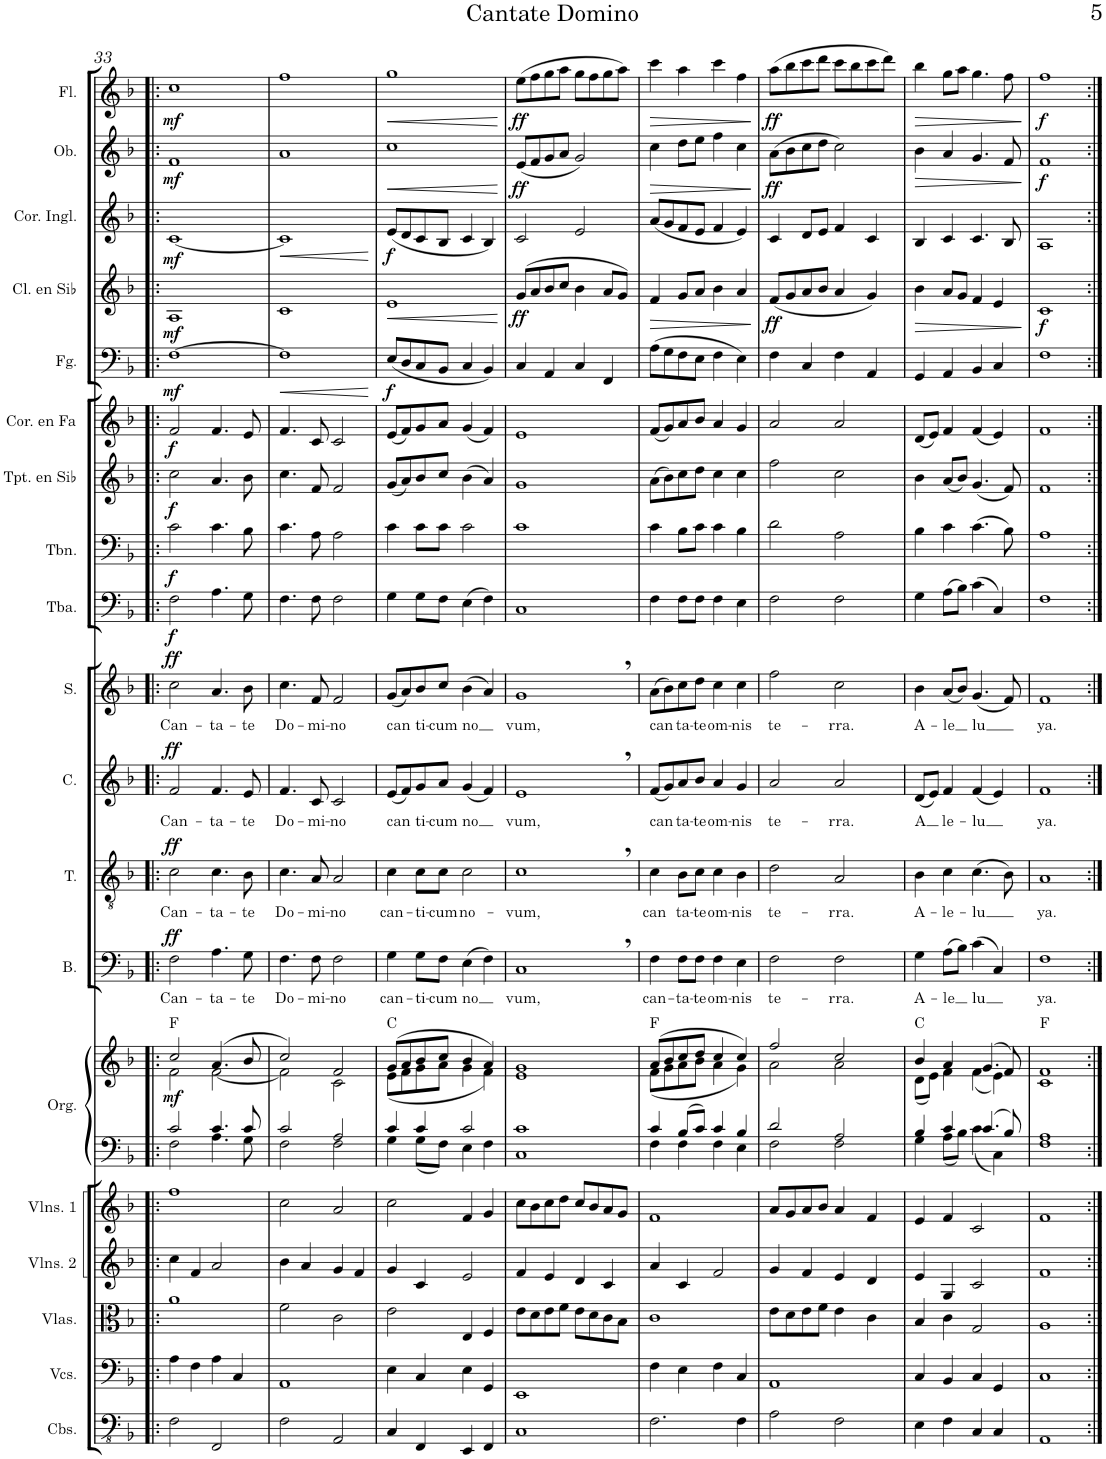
**kern	**kern	**kern	**kern	**kern	**kern	**kern	**dynam	**harte	**kern	**text	**dynam	**kern	**text	**dynam	**kern	**text	**dynam	**kern	**text	**dynam	**kern	**dynam	**kern	**dynam	**kern	**dynam	**kern	**dynam	**kern	**dynam	**kern	**dynam	**kern	**dynam	**kern	**dynam	**kern	**dynam
*part19	*part18	*part17	*part16	*part15	*part14	*part14	*part14	*part14	*part13	*part13	*part13	*part12	*part12	*part12	*part11	*part11	*part11	*part10	*part10	*part10	*part9	*part9	*part8	*part8	*part7	*part7	*part6	*part6	*part5	*part5	*part4	*part4	*part3	*part3	*part2	*part2	*part1	*part1
*staff20	*staff19	*staff18	*staff17	*staff16	*staff15	*staff14	*staff14/15	*	*staff13	*staff13	*staff13	*staff12	*staff12	*staff12	*staff11	*staff11	*staff11	*staff10	*staff10	*staff10	*staff9	*staff9	*staff8	*staff8	*staff7	*staff7	*staff6	*staff6	*staff5	*staff5	*staff4	*staff4	*staff3	*staff3	*staff2	*staff2	*staff1	*staff1
*I"Contrabajos	*I"Violonchelos	*I"Violas	*I"Violines 2	*I"Violines 1	*I"Órgano	*	*	*	*I"Bajo	*	*	*I"Tenor	*	*	*I"Contralto	*	*	*I"Soprano	*	*	*I"Tuba	*	*I"Trombón	*	*I"Trompeta en Sib	*	*I"Trompa en Fa	*	*I"Fagot	*	*I"Clarinete en Sib	*	*I"Corno inglés	*	*I"Oboe	*	*I"Flauta	*
*I'Cbs.	*I'Vcs.	*I'Vlas.	*I'Vlns. 2	*I'Vlns. 1	*	*	*	*	*I'B.	*	*	*I'T.	*	*	*I'C.	*	*	*I'S.	*	*	*I'Tba.	*	*I'Tbn.	*	*I'Tpt. en Sib	*	*	*	*I'Fg.	*	*I'Cl. en Sib	*	*I'Cor. Ingl.	*	*I'Ob.	*	*I'Fl.	*
!!LO:PB:g=z
*clefFv4	*clefF4	*clefC3	*clefG2	*clefG2	*clefF4	*clefG2	*	*	*clefF4	*	*	*clefGv2	*	*	*clefG2	*	*	*clefG2	*	*	*clefF4	*	*clefF4	*	*clefG2	*	*clefG2	*	*clefF4	*	*clefG2	*	*clefG2	*	*clefG2	*	*clefG2	*
*	*	*	*	*	*	*	*	*	*	*	*	*	*	*	*	*	*	*	*	*	*	*	*	*	*Trd1c2	*	*Trd4c7	*	*	*	*Trd1c2	*	*Trd4c7	*	*	*	*	*
*k[b-]	*k[b-]	*k[b-]	*k[b-]	*k[b-]	*k[b-]	*k[b-]	*	*	*k[b-]	*	*	*k[b-]	*	*	*k[b-]	*	*	*k[b-]	*	*	*k[b-]	*	*k[b-]	*	*k[b-]	*	*k[b-]	*	*k[b-]	*	*k[b-]	*	*k[b-]	*	*k[b-]	*	*k[b-]	*
*M4/4	*M4/4	*M4/4	*M4/4	*M4/4	*M4/4	*M4/4	*	*	*M4/4	*	*	*M4/4	*	*	*M4/4	*	*	*M4/4	*	*	*M4/4	*	*M4/4	*	*M4/4	*	*M4/4	*	*M4/4	*	*M4/4	*	*M4/4	*	*M4/4	*	*M4/4	*
*met(c)	*met(c)	*met(c)	*met(c)	*met(c)	*met(c)	*met(c)	*	*	*met(c)	*	*	*met(c)	*	*	*met(c)	*	*	*met(c)	*	*	*met(c)	*	*met(c)	*	*met(c)	*	*met(c)	*	*met(c)	*	*met(c)	*	*met(c)	*	*met(c)	*	*met(c)	*
=33!|:	=33!|:	=33!|:	=33!|:	=33!|:	=33!|:	=33!|:	=33!|:	=33!|:	=33!|:	=33!|:	=33!|:	=33!|:	=33!|:	=33!|:	=33!|:	=33!|:	=33!|:	=33!|:	=33!|:	=33!|:	=33!|:	=33!|:	=33!|:	=33!|:	=33!|:	=33!|:	=33!|:	=33!|:	=33!|:	=33!|:	=33!|:	=33!|:	=33!|:	=33!|:	=33!|:	=33!|:	=33!|:	=33!|:
*	*	*	*	*	*^	*^	*	*	*	*	*	*	*	*	*	*	*	*	*	*	*	*	*	*	*	*	*	*	*	*	*	*	*	*	*	*	*	*
!	!	!	!	!	!	!	!	!	!LO:DY:b	!	!	!LO:LY:b	!LO:DY:a	!	!LO:LY:b	!LO:DY:a	!	!LO:LY:b	!LO:DY:a	!	!LO:LY:b	!LO:DY:a	!	!LO:DY:b	!	!LO:DY:b	!	!LO:DY:b	!	!LO:DY:b	!	!LO:DY:b	!	!LO:DY:b	!	!LO:DY:b	!	!LO:DY:b	!	!LO:DY:b
2FF\	4A\	1a	4cc\	1ff	2c/	2F\	2cc/	2f\	mf	F:maj	2F\	Can-	ff	2c\	Can-	ff	2f/	Can-	ff	2cc\	Can-	ff	2F\	f	2c\	f	2cc\	f	2f/	f	[1F	mf	1A	mf	[1c	mf	1f	mf	1cc	mf
.	4F\	.	4f/	.	.	.	.	.	.	.	.	.	.	.	.	.	.	.	.	.	.	.	.	.	.	.	.	.	.	.	.	.	.	.	.	.	.	.	.	.
!	!	!	!	!	!	!	!	!	!	!	!	!LO:LY:b	!	!	!LO:LY:b	!	!	!LO:LY:b	!	!	!LO:LY:b	!	!	!	!	!	!	!	!	!	!	!	!	!	!	!	!	!	!	!
2FFF/	4A\	.	2a/	.	4.c/	4.A\	(4.a/	[2f\	.	.	4.A\	-ta-	.	4.c\	-ta-	.	4.f/	-ta-	.	4.a/	-ta-	.	4.A\	.	4.c\	.	4.a/	.	4.f/	.	.	.	.	.	.	.	.	.	.	.
.	4C/	.	.	.	.	.	.	.	.	.	.	.	.	.	.	.	.	.	.	.	.	.	.	.	.	.	.	.	.	.	.	.	.	.	.	.	.	.	.	.
!	!	!	!	!	!	!	!	!	!	!	!	!LO:LY:b	!	!	!LO:LY:b	!	!	!LO:LY:b	!	!	!LO:LY:b	!	!	!	!	!	!	!	!	!	!	!	!	!	!	!	!	!	!	!
.	.	.	.	.	8c/	8G\	8b-/	.	.	.	8G\	-te	.	8B-\	-te	.	8e/	-te	.	8b-\	-te	.	8G\	.	8B-\	.	8b-\	.	8e/	.	.	.	.	.	.	.	.	.	.	.
=34	=34	=34	=34	=34	=34	=34	=34	=34	=34	=34	=34	=34	=34	=34	=34	=34	=34	=34	=34	=34	=34	=34	=34	=34	=34	=34	=34	=34	=34	=34	=34	=34	=34	=34	=34	=34	=34	=34	=34	=34
!	!	!	!	!	!	!	!	!	!	!	!	!LO:LY:b	!	!	!LO:LY:b	!	!	!LO:LY:b	!	!	!LO:LY:b	!	!	!	!	!	!	!	!	!	!	!LO:HP:b	!	!	!	!LO:HP:b	!	!	!	!
2FF\	1AA	2f\	4b-\	2cc\	2c/	2F\	2cc/)	2f\]	.	.	4.F\	Do-	.	4.c\	Do-	.	4.f/	Do-	.	4.cc\	Do-	.	4.F\	.	4.c\	.	4.cc\	.	4.f/	.	1F]	<	1c	.	1c]	<	1a	.	1ff	.
.	.	.	4a/	.	.	.	.	.	.	.	.	.	.	.	.	.	.	.	.	.	.	.	.	.	.	.	.	.	.	.	.	.	.	.	.	.	.	.	.	.
!	!	!	!	!	!	!	!	!	!	!	!	!LO:LY:b	!	!	!LO:LY:b	!	!	!LO:LY:b	!	!	!LO:LY:b	!	!	!	!	!	!	!	!	!	!	!	!	!	!	!	!	!	!	!
.	.	.	.	.	.	.	.	.	.	.	8F\	-mi-	.	8A/	-mi-	.	8c/	-mi-	.	8f/	-mi-	.	8F\	.	8A\	.	8f/	.	8c/	.	.	.	.	.	.	.	.	.	.	.
!	!	!	!	!	!	!	!	!	!	!	!	!LO:LY:b	!	!	!LO:LY:b	!	!	!LO:LY:b	!	!	!LO:LY:b	!	!	!	!	!	!	!	!	!	!	!	!	!	!	!	!	!	!	!
2AAA/	.	2c\	4g/	2a/	2A/	2F\	2f/	2c\	.	.	2F\	-no	.	2A/	-no	.	2c/	-no	.	2f/	-no	.	2F\	.	2A\	.	2f/	.	2c/	.	.	.	.	.	.	.	.	.	.	.
.	.	.	4f/	.	.	.	.	.	.	.	.	.	.	.	.	.	.	.	.	.	.	.	.	.	.	.	.	.	.	.	.	.	.	.	.	.	.	.	.	.
*	*	*	*	*	*v	*v	*	*	*	*	*	*	*	*	*	*	*	*	*	*	*	*	*	*	*	*	*	*	*	*	*	*	*	*	*	*	*	*	*	*
*	*	*	*	*	*	*v	*v	*	*	*	*	*	*	*	*	*	*	*	*	*	*	*	*	*	*	*	*	*	*	*	*	*	*	*	*	*	*	*	*
.	.	.	.	.	.	.	.	.	.	.	.	.	.	.	.	.	.	.	.	.	.	.	.	.	.	.	.	.	.	[	.	.	.	[	.	.	.	.
=35	=35	=35	=35	=35	=35	=35	=35	=35	=35	=35	=35	=35	=35	=35	=35	=35	=35	=35	=35	=35	=35	=35	=35	=35	=35	=35	=35	=35	=35	=35	=35	=35	=35	=35	=35	=35	=35	=35
*	*	*	*	*	*^	*^	*	*	*	*	*	*	*	*	*	*	*	*	*	*	*	*	*	*	*	*	*	*	*	*	*	*	*	*	*	*	*	*
!	!	!	!	!	!	!	!	!	!	!	!	!LO:LY:b	!	!	!LO:LY:b	!	!	!LO:LY:b	!	!	!LO:LY:b	!	!	!	!	!	!	!	!	!	!	!LO:DY:b	!	!LO:HP:b	!	!LO:DY:b	!	!LO:HP:b	!	!LO:HP:b
4CC/	4E\	2e\	4g/	2cc\	4c/	4G\	(8g/L	(8e\L	.	C:maj	4G\	can-	.	4c\	can-	.	(8e/L	can	.	(8g/L	can	.	4G\	.	4c\	.	(8g/L	.	(8e/L	.	(8E/L	f	1e	<	(8e/L	f	1cc	<	1gg	<
.	.	.	.	.	.	.	8a/	8f\	.	.	.	.	.	.	.	.	8f/)	.	.	8a/)	.	.	.	.	.	.	8a/)	.	8f/)	.	8D/	.	.	.	8d/	.	.	.	.	.
!	!	!	!	!	!	!	!	!	!	!	!	!LO:LY:b	!	!	!LO:LY:b	!	!	!LO:LY:b	!	!	!LO:LY:b	!	!	!	!	!	!	!	!	!	!	!	!	!	!	!	!	!	!	!
4FFF/	4C/	.	4c/	.	4c/	8G\L	8b-/	8g\	.	.	8G\L	-ti-	.	8c\L	-ti-	.	8g/	ti-	.	8b-/	ti-	.	8G\L	.	8c\L	.	8b-/	.	8g/	.	8C/	.	.	.	8c/	.	.	.	.	.
!	!	!	!	!	!	!	!	!	!	!	!	!LO:LY:b	!	!	!LO:LY:b	!	!	!LO:LY:b	!	!	!LO:LY:b	!	!	!	!	!	!	!	!	!	!	!	!	!	!	!	!	!	!	!
.	.	.	.	.	.	8F\J	8cc/J	8a\J	.	.	8F\J	-cum	.	8c\J	-cum	.	8a/J	-cum	.	8cc/J	-cum	.	8F\J	.	8c\J	.	8cc/J	.	8a/J	.	8BB-/J	.	.	.	8B-/J	.	.	.	.	.
!	!	!	!	!	!	!	!	!	!	!	!	!LO:LY:b	!	!	!LO:LY:b	!	!	!LO:LY:b	!	!	!LO:LY:b	!	!	!	!	!	!	!	!	!	!	!	!	!	!	!	!	!	!	!
4EEE/	4E\	4E/	2e/	4f/	2c/	4E\	4b-/	4g\	.	.	(4E\	no	.	2c\	no-	.	(4g/	no	.	(4b-\	no	.	(4E\	.	2c\	.	(4b-\	.	(4g/	.	4C/	.	.	.	4c/	.	.	.	.	.
4FFF/	4GG/	4F/	.	4g/	.	4F\	4a/)	4f\)	.	.	4F\)	.	.	.	.	.	4f/)	.	.	4a/)	.	.	4F\)	.	.	.	4a/)	.	4f/)	.	4BB-/)	.	.	.	4B-/)	.	.	.	.	.
*	*	*	*	*	*v	*v	*	*	*	*	*	*	*	*	*	*	*	*	*	*	*	*	*	*	*	*	*	*	*	*	*	*	*	*	*	*	*	*	*	*
*	*	*	*	*	*	*v	*v	*	*	*	*	*	*	*	*	*	*	*	*	*	*	*	*	*	*	*	*	*	*	*	*	*	*	*	*	*	*	*	*
.	.	.	.	.	.	.	.	.	.	.	.	.	.	.	.	.	.	.	.	.	.	.	.	.	.	.	.	.	.	.	.	[	.	.	.	[	.	[
=36	=36	=36	=36	=36	=36	=36	=36	=36	=36	=36	=36	=36	=36	=36	=36	=36	=36	=36	=36	=36	=36	=36	=36	=36	=36	=36	=36	=36	=36	=36	=36	=36	=36	=36	=36	=36	=36	=36
*	*	*	*	*	*^	*^	*	*	*	*	*	*	*	*	*	*	*	*	*	*	*	*	*	*	*	*	*	*	*	*	*	*	*	*	*	*	*	*
!	!	!	!	!	!	!	!	!	!	!	!	!LO:LY:b	!	!	!LO:LY:b	!	!	!LO:LY:b	!	!	!LO:LY:b	!	!	!	!	!	!	!	!	!	!	!	!	!LO:DY:b	!	!	!	!LO:DY:b	!	!LO:DY:b
1CC	1EE	8e\L	4f/	8cc\L	1c	1C	1g	1e	.	.	1C,	vum,	.	1c,	-vum,	.	1e,	vum,	.	1g,	vum,	.	1C	.	1c	.	1g	.	1e	.	4C/	.	(8g/L	ff	2c/	.	(8e/L	ff	(8ee\L	ff
.	.	8d\	.	8b-\	.	.	.	.	.	.	.	.	.	.	.	.	.	.	.	.	.	.	.	.	.	.	.	.	.	.	.	.	8a/	.	.	.	8f/	.	8ff\	.
.	.	8e\	4e/	8cc\	.	.	.	.	.	.	.	.	.	.	.	.	.	.	.	.	.	.	.	.	.	.	.	.	.	.	4AA/	.	8b-/	.	.	.	8g/	.	8gg\	.
.	.	8f\J	.	8dd\J	.	.	.	.	.	.	.	.	.	.	.	.	.	.	.	.	.	.	.	.	.	.	.	.	.	.	.	.	8cc/J	.	.	.	8a/J	.	8aa\J	.
.	.	8e\L	4d/	8cc/L	.	.	.	.	.	.	.	.	.	.	.	.	.	.	.	.	.	.	.	.	.	.	.	.	.	.	4C/	.	4b-\	.	2e/	.	2g/)	.	8gg\L	.
.	.	8d\	.	8b-/	.	.	.	.	.	.	.	.	.	.	.	.	.	.	.	.	.	.	.	.	.	.	.	.	.	.	.	.	.	.	.	.	.	.	8ff\	.
.	.	8c\	4c/	8a/	.	.	.	.	.	.	.	.	.	.	.	.	.	.	.	.	.	.	.	.	.	.	.	.	.	.	4FF/	.	8a/L	.	.	.	.	.	8gg\	.
.	.	8B-\J	.	8g/J	.	.	.	.	.	.	.	.	.	.	.	.	.	.	.	.	.	.	.	.	.	.	.	.	.	.	.	.	8g/J)	.	.	.	.	.	8aa\J)	.
=37	=37	=37	=37	=37	=37	=37	=37	=37	=37	=37	=37	=37	=37	=37	=37	=37	=37	=37	=37	=37	=37	=37	=37	=37	=37	=37	=37	=37	=37	=37	=37	=37	=37	=37	=37	=37	=37	=37	=37	=37
!	!	!	!	!	!	!	!	!	!	!	!	!LO:LY:b	!	!	!LO:LY:b	!	!	!LO:LY:b	!	!	!LO:LY:b	!	!	!	!	!	!	!	!	!	!	!	!	!LO:HP:b	!	!	!	!LO:HP:b	!	!LO:HP:b
2.FF\	4F\	1c	4a/	1f	4c/	4F\	(8a/L	(8f\L	.	F:maj	4F\	can-	.	4c\	can	.	(8f/L	can	.	(8a\L	can	.	4F\	.	4c\	.	(8a\L	.	(8f/L	.	(8A\L	.	4f/	>	(8a/L	.	4cc\	>	4ccc\	>
.	.	.	.	.	.	.	8b-/	8g\	.	.	.	.	.	.	.	.	8g/)	.	.	8b-\)	.	.	.	.	.	.	8b-\)	.	8g/)	.	8G\	.	.	.	8g/	.	.	.	.	.
!	!	!	!	!	!	!	!	!	!	!	!	!LO:LY:b	!	!	!LO:LY:b	!	!	!LO:LY:b	!	!	!LO:LY:b	!	!	!	!	!	!	!	!	!	!	!	!	!	!	!	!	!	!	!
.	4E\	.	4c/	.	8B-/L	4F\	8cc/	8a\	.	.	8F\L	-ta-	.	8B-\L	ta-	.	8a/	ta-	.	8cc\	ta-	.	8F\L	.	8B-\L	.	8cc\	.	8a/	.	8F\	.	8g/L	.	8f/	.	8dd\L	.	4aa\	.
!	!	!	!	!	!	!	!	!	!	!	!	!LO:LY:b	!	!	!LO:LY:b	!	!	!LO:LY:b	!	!	!LO:LY:b	!	!	!	!	!	!	!	!	!	!	!	!	!	!	!	!	!	!	!
.	.	.	.	.	8c/J	.	8dd/J	8b-\J	.	.	8F\J	-te	.	8c\J	-te	.	8b-/J	-te	.	8dd\J	-te	.	8F\J	.	8c\J	.	8dd\J	.	8b-/J	.	8E\J	.	8a/J	.	8e/J	.	8ee\J	.	.	.
!	!	!	!	!	!	!	!	!	!	!	!	!LO:LY:b	!	!	!LO:LY:b	!	!	!LO:LY:b	!	!	!LO:LY:b	!	!	!	!	!	!	!	!	!	!	!	!	!	!	!	!	!	!	!
.	4F\	.	2f/	.	4c/	4F\	4cc/	4a\	.	.	4F\	om-	.	4c\	om-	.	4a/	om-	.	4cc\	om-	.	4F\	.	4c\	.	4cc\	.	4a/	.	4F\	.	4b-\	.	4f/	.	4ff\	.	4ccc\	.
!	!	!	!	!	!	!	!	!	!	!	!	!LO:LY:b	!	!	!LO:LY:b	!	!	!LO:LY:b	!	!	!LO:LY:b	!	!	!	!	!	!	!	!	!	!	!	!	!	!	!	!	!	!	!
4FF\	4C/	.	.	.	4B-/	4E\	4cc/)	4g\)	.	.	4E\	-nis	.	4B-\	-nis	.	4g/	-nis	.	4cc\	-nis	.	4E\	.	4B-\	.	4cc\	.	4g/	.	4E\)	.	4a/	.	4e/)	.	4cc\	.	4ff\	.
*	*	*	*	*	*v	*v	*	*	*	*	*	*	*	*	*	*	*	*	*	*	*	*	*	*	*	*	*	*	*	*	*	*	*	*	*	*	*	*	*	*
*	*	*	*	*	*	*v	*v	*	*	*	*	*	*	*	*	*	*	*	*	*	*	*	*	*	*	*	*	*	*	*	*	*	*	*	*	*	*	*	*
.	.	.	.	.	.	.	.	.	.	.	.	.	.	.	.	.	.	.	.	.	.	.	.	.	.	.	.	.	.	.	.	]	.	.	.	]	.	]
=38	=38	=38	=38	=38	=38	=38	=38	=38	=38	=38	=38	=38	=38	=38	=38	=38	=38	=38	=38	=38	=38	=38	=38	=38	=38	=38	=38	=38	=38	=38	=38	=38	=38	=38	=38	=38	=38	=38
*	*	*	*	*	*^	*^	*	*	*	*	*	*	*	*	*	*	*	*	*	*	*	*	*	*	*	*	*	*	*	*	*	*	*	*	*	*	*	*
!	!	!	!	!	!	!	!	!	!	!	!	!LO:LY:b	!	!	!LO:LY:b	!	!	!LO:LY:b	!	!	!LO:LY:b	!	!	!	!	!	!	!	!	!	!	!	!	!LO:DY:b	!	!	!	!LO:DY:b	!	!LO:DY:b
2AA\	1AA	8e\L	4g/	8a/L	2d/	2F\	2ff/	2a\	.	.	2F\	te-	.	2d\	te-	.	2a/	te-	.	2ff\	te-	.	2F\	.	2d\	.	2ff\	.	2a/	.	4F\	.	(8f/L	ff	4c/	.	(8a\L	ff	(8aa\L	ff
.	.	8d\	.	8g/	.	.	.	.	.	.	.	.	.	.	.	.	.	.	.	.	.	.	.	.	.	.	.	.	.	.	.	.	8g/	.	.	.	8b-\	.	8bb-\	.
.	.	8e\	4f/	8a/	.	.	.	.	.	.	.	.	.	.	.	.	.	.	.	.	.	.	.	.	.	.	.	.	.	.	4C/	.	8a/	.	8d/L	.	8cc\	.	8ccc\	.
.	.	8f\J	.	8b-/J	.	.	.	.	.	.	.	.	.	.	.	.	.	.	.	.	.	.	.	.	.	.	.	.	.	.	.	.	8b-/J	.	8e/J	.	8dd\J	.	8ddd\J	.
!	!	!	!	!	!	!	!	!	!	!	!	!LO:LY:b	!	!	!LO:LY:b	!	!	!LO:LY:b	!	!	!LO:LY:b	!	!	!	!	!	!	!	!	!	!	!	!	!	!	!	!	!	!	!
2FF\	.	4e\	4e/	4a/	2A/	2F\	2cc/	2a\	.	.	2F\	-rra.	.	2A/	-rra.	.	2a/	-rra.	.	2cc\	-rra.	.	2F\	.	2A\	.	2cc\	.	2a/	.	4F\	.	4a/	.	4f/	.	2cc\)	.	8ccc\L	.
.	.	.	.	.	.	.	.	.	.	.	.	.	.	.	.	.	.	.	.	.	.	.	.	.	.	.	.	.	.	.	.	.	.	.	.	.	.	.	8bb-\	.
.	.	4c\	4d/	4f/	.	.	.	.	.	.	.	.	.	.	.	.	.	.	.	.	.	.	.	.	.	.	.	.	.	.	4AA/	.	4g/)	.	4c/	.	.	.	8ccc\	.
.	.	.	.	.	.	.	.	.	.	.	.	.	.	.	.	.	.	.	.	.	.	.	.	.	.	.	.	.	.	.	.	.	.	.	.	.	.	.	8ddd\J)	.
=39	=39	=39	=39	=39	=39	=39	=39	=39	=39	=39	=39	=39	=39	=39	=39	=39	=39	=39	=39	=39	=39	=39	=39	=39	=39	=39	=39	=39	=39	=39	=39	=39	=39	=39	=39	=39	=39	=39	=39	=39
!	!	!	!	!	!	!	!	!	!	!	!	!LO:LY:b	!	!	!LO:LY:b	!	!	!LO:LY:b	!	!	!LO:LY:b	!	!	!	!	!	!	!	!	!	!	!	!	!LO:HP:b	!	!	!	!LO:HP:b	!	!LO:HP:b
4EE\	4C/	4B-/	4e/	4e/	4B-/	4G\	4b-/	(8d\L	.	C:maj	4G\	A-	.	4B-\	A-	.	(8d/L	A	.	4b-\	A-	.	4G\	.	4B-\	.	4b-\	.	(8d/L	.	4GG/	.	4b-\	>	4B-/	.	4b-\	>	4bb-\	>
.	.	.	.	.	.	.	.	8e\J)	.	.	.	.	.	.	.	.	8e/J)	.	.	.	.	.	.	.	.	.	.	.	8e/J)	.	.	.	.	.	.	.	.	.	.	.
!	!	!	!	!	!	!	!	!	!	!	!	!LO:LY:b	!	!	!LO:LY:b	!	!	!LO:LY:b	!	!	!LO:LY:b	!	!	!	!	!	!	!	!	!	!	!	!	!	!	!	!	!	!	!
4FF\	4BB-/	4c\	4G/	4f/	4c/	8A\L	4a/	4f\	.	.	(8A\L	-le	.	4c\	-le-	.	4f/	le-	.	(8a/L	-le	.	(8A\L	.	4c\	.	(8a/L	.	4f/	.	4AA/	.	8a/L	.	4c/	.	4a/	.	8gg\L	.
.	.	.	.	.	.	8B-\J	.	.	.	.	8B-\J)	.	.	.	.	.	.	.	.	8b-/J)	.	.	8B-\J)	.	.	.	8b-/J)	.	.	.	.	.	8g/J	.	.	.	.	.	8aa\J	.
!	!	!	!	!	!	!	!	!	!	!	!	!LO:LY:b	!	!	!LO:LY:b	!	!	!LO:LY:b	!	!	!LO:LY:b	!	!	!	!	!	!	!	!	!	!	!	!	!	!	!	!	!	!	!
4CC/	4C/	2G/	2c/	2c/	4.c/	4c\	(4.g/	(4f\	.	.	(4c\	lu	.	(4.c\	-lu	.	(4f/	-lu	.	(4.g/	lu	.	(4c\	.	(4.c\	.	(4.g/	.	(4f/	.	4BB-/	.	4f/	.	4.c/	.	4.g/	.	4.gg\	.
4CC/	4GG/	.	.	.	.	4C\	.	4e\)	.	.	4C/)	.	.	.	.	.	4e/)	.	.	.	.	.	4C/)	.	.	.	.	.	4e/)	.	4C/	.	4e/	.	.	.	.	.	.	.
.	.	.	.	.	8B-/	.	8f/)	.	.	.	.	.	.	8B-\)	.	.	.	.	.	8f/)	.	.	.	.	8B-\)	.	8f/)	.	.	.	.	.	.	.	8B-/	.	8f/	.	8ff\	.
*	*	*	*	*	*v	*v	*	*	*	*	*	*	*	*	*	*	*	*	*	*	*	*	*	*	*	*	*	*	*	*	*	*	*	*	*	*	*	*	*	*
*	*	*	*	*	*	*v	*v	*	*	*	*	*	*	*	*	*	*	*	*	*	*	*	*	*	*	*	*	*	*	*	*	*	*	*	*	*	*	*	*
.	.	.	.	.	.	.	.	.	.	.	.	.	.	.	.	.	.	.	.	.	.	.	.	.	.	.	.	.	.	.	.	]	.	.	.	]	.	]
=40	=40	=40	=40	=40	=40	=40	=40	=40	=40	=40	=40	=40	=40	=40	=40	=40	=40	=40	=40	=40	=40	=40	=40	=40	=40	=40	=40	=40	=40	=40	=40	=40	=40	=40	=40	=40	=40	=40
*	*	*	*	*	*^	*^	*	*	*	*	*	*	*	*	*	*	*	*	*	*	*	*	*	*	*	*	*	*	*	*	*	*	*	*	*	*	*	*
!	!	!	!	!	!	!	!	!	!	!	!	!LO:LY:b	!	!	!LO:LY:b	!	!	!LO:LY:b	!	!	!LO:LY:b	!	!	!	!	!	!	!	!	!	!	!	!	!LO:DY:b	!	!	!	!LO:DY:b	!	!LO:DY:b
1AAA	1C	1A	1f	1f	1A	1F	1f	1c	.	F:maj	1F	ya.	.	1A	ya.	.	1f	ya.	.	1f	ya.	.	1F	.	1A	.	1f	.	1f	.	1F	.	1c	f	1A	.	1f	f	1ff	f
*	*	*	*	*	*v	*v	*	*	*	*	*	*	*	*	*	*	*	*	*	*	*	*	*	*	*	*	*	*	*	*	*	*	*	*	*	*	*	*	*	*
*	*	*	*	*	*	*v	*v	*	*	*	*	*	*	*	*	*	*	*	*	*	*	*	*	*	*	*	*	*	*	*	*	*	*	*	*	*	*	*	*
=:|!	=:|!	=:|!	=:|!	=:|!	=:|!	=:|!	=:|!	=:|!	=:|!	=:|!	=:|!	=:|!	=:|!	=:|!	=:|!	=:|!	=:|!	=:|!	=:|!	=:|!	=:|!	=:|!	=:|!	=:|!	=:|!	=:|!	=:|!	=:|!	=:|!	=:|!	=:|!	=:|!	=:|!	=:|!	=:|!	=:|!	=:|!	=:|!
*-	*-	*-	*-	*-	*-	*-	*-	*-	*-	*-	*-	*-	*-	*-	*-	*-	*-	*-	*-	*-	*-	*-	*-	*-	*-	*-	*-	*-	*-	*-	*-	*-	*-	*-	*-	*-	*-	*-
